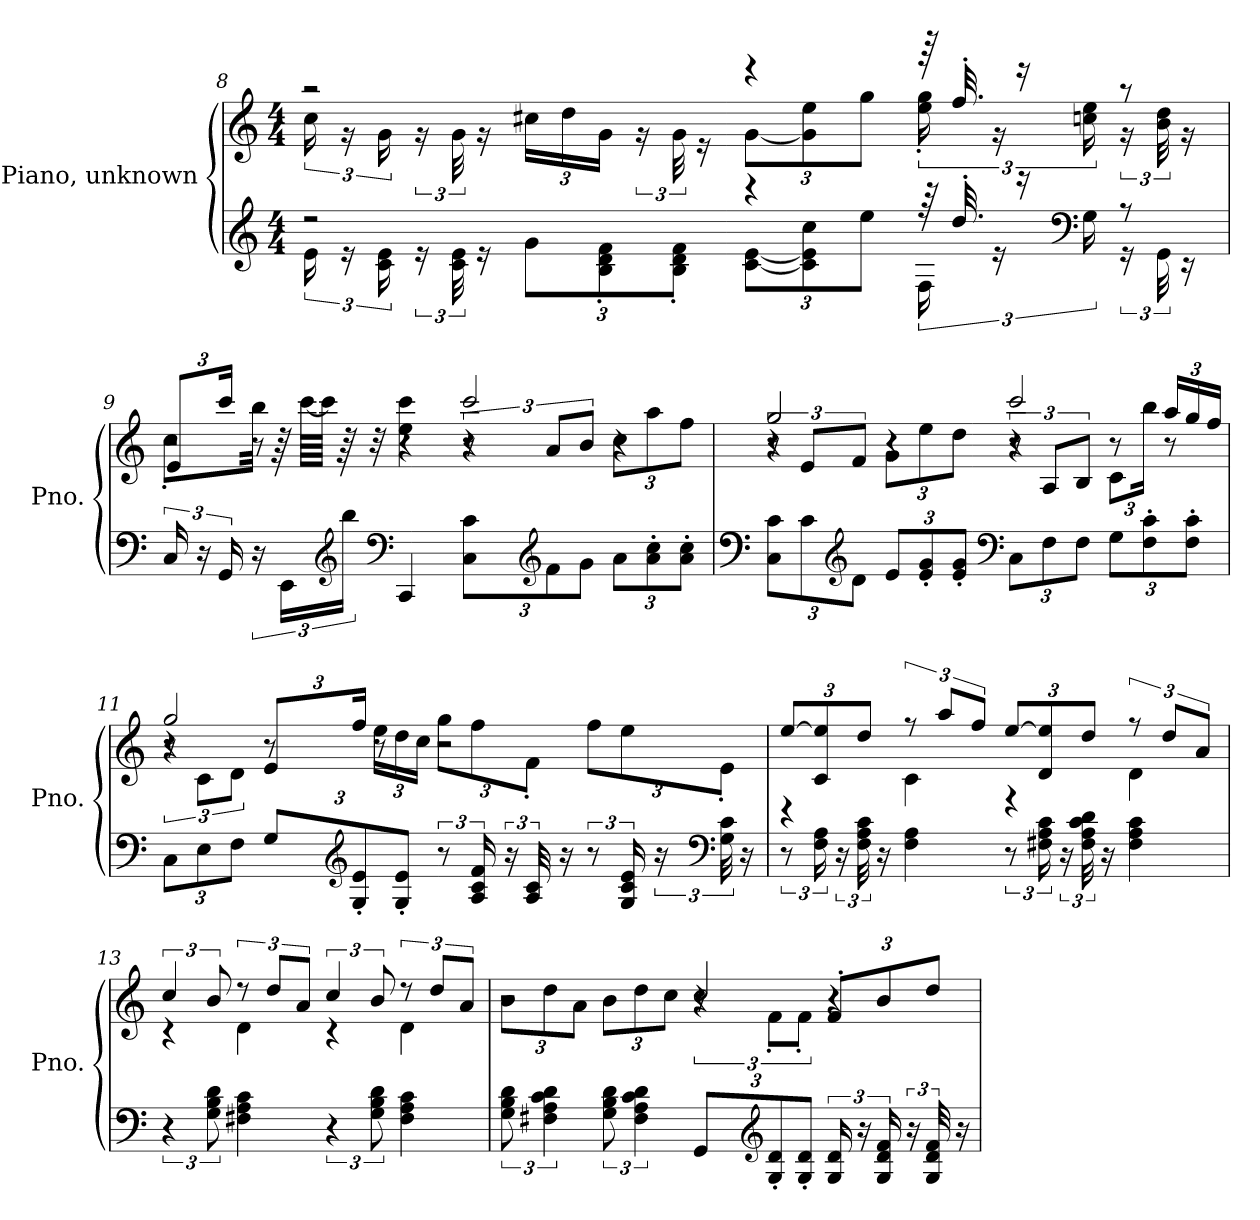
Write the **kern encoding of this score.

**kern	**kern
*part1	*part1
*staff2	*staff1
*I"Piano, unknown	*
*I'Pno.	*
!!LO:PB:g=z
*clefG2	*clefG2
*k[]	*k[]
*M4/4	*M4/4
=8	=8
*^	*^
2r	24e\	2r	24cc\
.	24r	.	24r
.	24c\ 24e\	.	24g\
.	24r	.	24r
.	48c\ 48e\	.	48g\
.	16r	.	16r
*	*Xbrackettup	*	*Xbrackettup
.	12g\L	.	24cc#X\LL
.	.	.	24dd\
.	12B\' 12d\' 12f\'	.	24g\JJ
*	*	*	*brackettup
.	.	.	24r
.	12B\' 12d\' 12f\'J	.	48g\
.	.	.	16r
*	*	*	*Xbrackettup
4r	[12c\ [12e\L	4r	[12g\L
.	12c\] 12e\] 12cc\	.	12g\] 12ee\
.	12ee\J	.	12gg\J
*	*brackettup	*	*brackettup
64r	24F\	64r	24ee\' 24gg\'
32.dd'/	.	32.ff'/	.
.	24r	.	24r
16r	.	16r	.
*clefF4	*	*	*
.	24G\	.	24ccn\ 24ee\
8r	24r	8r	24r
.	48GG\	.	48b\ 48dd\
.	16r	.	16r
*v	*v	*	*
!!LO:LB:g=z
=9	=9	=9
*	*	*^
*	*	*	*Xbrackettup
24C/	2r	8cc'\L	12e/L
24r	.	.	.
24GG/	.	.	24ccc/Jk
24r	.	32bb\Jkk	8r
.	.	64r	.
24EE\LL	.	.	.
.	.	[64ccc\LLLL	.
.	.	64ccc\JJJJ]	.
.	.	64r	.
*clefG2	*	*	*
24bb\JJ	.	.	.
.	.	32r	.
*clefF4	*	*	*
4CC/	.	4ee\ 4ccc\	4r
*Xbrackettup	*	*	*brackettup
12C\ 12c\L	2ccc/	4r	12r
*clefG2	*	*	*
12f\	.	.	12a/L
12g\J	.	.	12b/J
*	*	*Xbrackettup	*
12a\L	.	12cc\L	4r
12a\' 12cc\'	.	12aa\	.
12a\' 12cc\'J	.	12ff\J	.
=10	=10	=10	=10
*clefF4	*	*	*
*	*	*	*brackettup
12C\ 12c\L	2gg/	4r	12r
12c\	.	.	12e/L
*clefG2	*	*	*
12d\J	.	.	12f/J
*	*	*Xbrackettup	*
12e/L	.	12g\L	4r
12e/' 12g/'	.	12ee\	.
12e/' 12g/'J	.	12dd\J	.
*clefF4	*	*	*
*	*	*	*brackettup
12C\L	2ccc/	4r	12r
12F\	.	.	12A/L
12F\J	.	.	12B/J
*	*	*Xbrackettup	*
12G\L	.	12c\L	8r
12F\' 12c\'	.	24bb\Jk	.
.	.	8r	24aa/LL
12F\' 12c\'J	.	.	24gg/
.	.	.	24ff/JJ
!!LO:LB:g=z	!!	!!
=11	=11	=11	=11
*	*	*brackettup	*
12C\L	2gg/	12r	4r
12E\	.	12c\L	.
12F\J	.	12d\J	.
*	*	*	*Xbrackettup
12G/L	.	8r	12e/L
*clefG2	*	*	*
12G/' 12e/'	.	.	24ff/Jk
.	.	24ee\LL	8r
12G/' 12e/'J	.	24dd\	.
.	.	24cc\JJ	.
*brackettup	*	*	*
12r	2r	12gg\L	2r
24A/ 24c/ 24f/	.	12ff\	.
24r	.	.	.
48A/ 48c/	.	12f'\J	.
16r	.	.	.
12r	.	12ff\L	.
24G/ 24c/ 24e/	.	12ee\	.
24r	.	.	.
*clefF4	*	*	*
48G\ 48c\	.	12e'\J	.
16r	.	.	.
*	*	*v	*v
=12	=12	=12
12r	[12ee/L	4r
24F\ 24A\	12c/ 12ee/]	.
24r	.	.
48F\ 48A\ 48c\	12dd/J	.
16r	.	.
*	*brackettup	*
4F\ 4A\	12r	4c\
.	12aa/L	.
.	12ff/J	.
*	*Xbrackettup	*
12r	[12ee/L	4r
24F#X\ 24A\ 24c\	12d/ 12ee/]	.
24r	.	.
48F#\ 48A\ 48c\ 48d\	12dd/J	.
16r	.	.
*	*brackettup	*
4F#\ 4A\ 4c\	12r	4d\
.	12dd/L	.
.	12a/J	.
!!LO:LB:g=z	!!
=13	=13	=13
6r	6cc/	4r
12G\ 12B\ 12d\	12b/	.
4F#X\ 4A\ 4c\	12r	4d\
.	12dd/L	.
.	12a/J	.
6r	6cc/	4r
12G\ 12B\ 12d\	12b/	.
4F#\ 4A\ 4c\	12r	4d\
.	12dd/L	.
.	12a/J	.
=14	=14	=14
*	*	*Xbrackettup
*	*	*^
12G\ 12B\ 12d\	2r	12b\L	2r
6F#X\ 6A\ 6c\ 6d\	.	12dd\	.
.	.	12a\J	.
12G\ 12B\ 12d\	.	12b\L	.
6F#\ 6A\ 6c\ 6d\	.	12dd\	.
.	.	12cc\J	.
*Xbrackettup	*	*brackettup	*
12GG/L	2cc/	12r	4r
*clefG2	*	*	*
12G/' 12d/'	.	12f'\L	.
12G/' 12d/'J	.	12f'\J	.
*brackettup	*	*	*Xbrackettup
24G/ 24d/	.	4r	12f'/L
24r	.	.	.
24G/ 24d/ 24f/	.	.	12b/
24r	.	.	.
48G/ 48d/ 48f/	.	.	12dd/J
16r	.	.	.
*	*v	*v	*v
=	=
*-	*-
